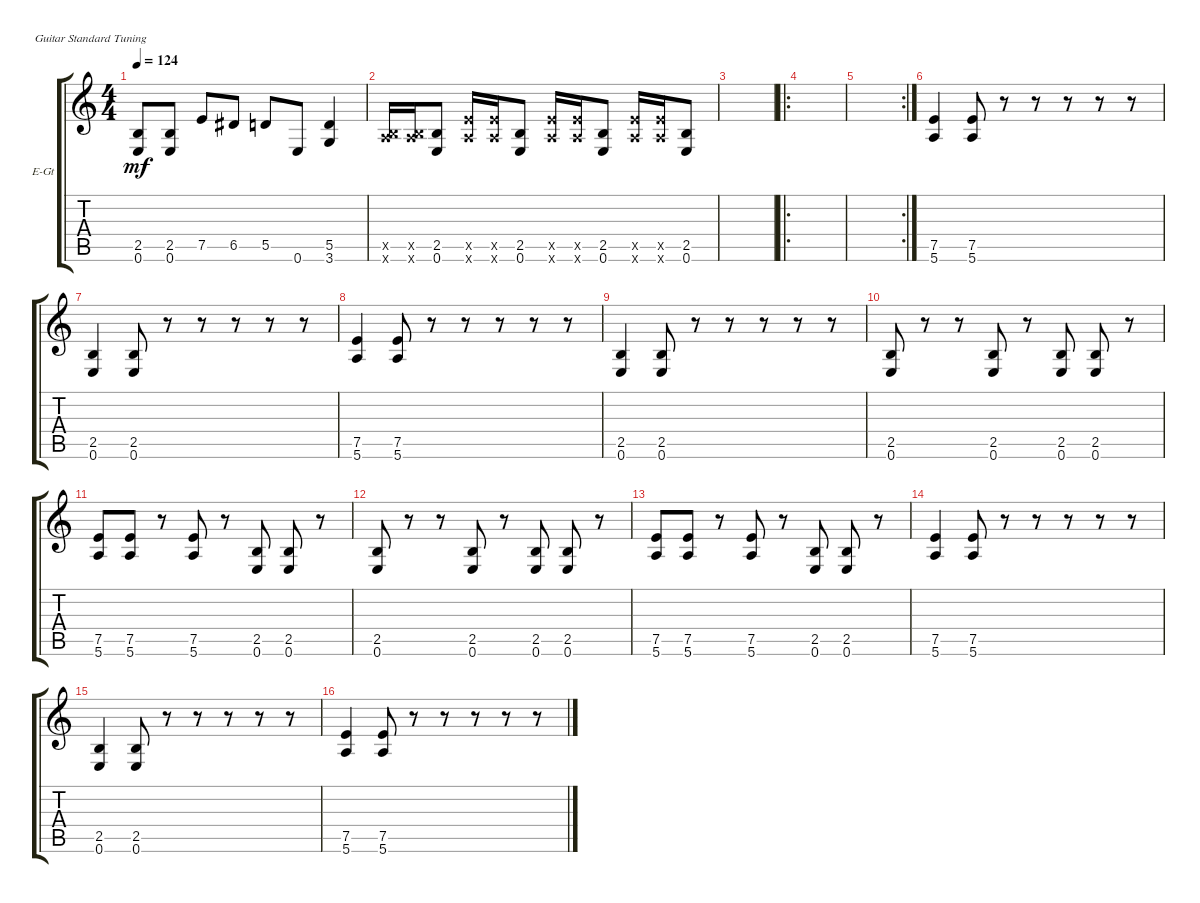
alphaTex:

\defaultSystemsLayout 4
\bracketExtendMode groupsimilarinstruments
\firstSystemTrackNameOrientation horizontal
\otherSystemsTrackNameOrientation horizontal
\track ("Electric Guitar (Drive)" "E-Gt") {instrument overdrivenguitar}
\staff {score tabs}
\tuning (E4 B3 G3 D3 A2 E2)
\ts (4 4)
\tempo 124
\clef g2
\ks c
(0.6 2.5).8{dy mf} (0.6 2.5).8 7.5.8 6.5.8 5.5.8 0.6.8 (5.5 3.6).4 |
(5.6{x} 2.5{x}).16 (5.6{x} 2.5{x}).16 (0.6 2.5).8 (5.6{x} 7.5{x}).16 (7.5{x} 5.6{x}).16 (0.6 2.5).8 (5.6{x} 7.5{x}).16 (7.5{x} 5.6{x}).16 (0.6 2.5).8 (5.6{x} 7.5{x}).16 (7.5{x} 5.6{x}).16 (0.6 2.5).8 |
|
\ro
|
\rc 2
|
(5.6 7.5).4 (5.6 7.5).8 r.8 r.8 r.8 r.8 r.8 |
(0.6 2.5).4 (0.6 2.5).8 r.8 r.8 r.8 r.8 r.8 |
(5.6 7.5).4 (5.6 7.5).8 r.8 r.8 r.8 r.8 r.8 |
(0.6 2.5).4 (0.6 2.5).8 r.8 r.8 r.8 r.8 r.8 |
(0.6 2.5).8 r.8 r.8 (0.6 2.5).8 r.8 (0.6 2.5).8 (0.6 2.5).8 r.8 |
(5.6 7.5).8 (5.6 7.5).8 r.8 (5.6 7.5).8 r.8 (0.6 2.5).8 (0.6 2.5).8 r.8 |
(0.6 2.5).8 r.8 r.8 (0.6 2.5).8 r.8 (0.6 2.5).8 (0.6 2.5).8 r.8 |
(5.6 7.5).8 (5.6 7.5).8 r.8 (5.6 7.5).8 r.8 (0.6 2.5).8 (0.6 2.5).8 r.8 |
(5.6 7.5).4 (5.6 7.5).8 r.8 r.8 r.8 r.8 r.8 |
(0.6 2.5).4 (0.6 2.5).8 r.8 r.8 r.8 r.8 r.8 |
(5.6 7.5).4 (5.6 7.5).8 r.8 r.8 r.8 r.8 r.8
